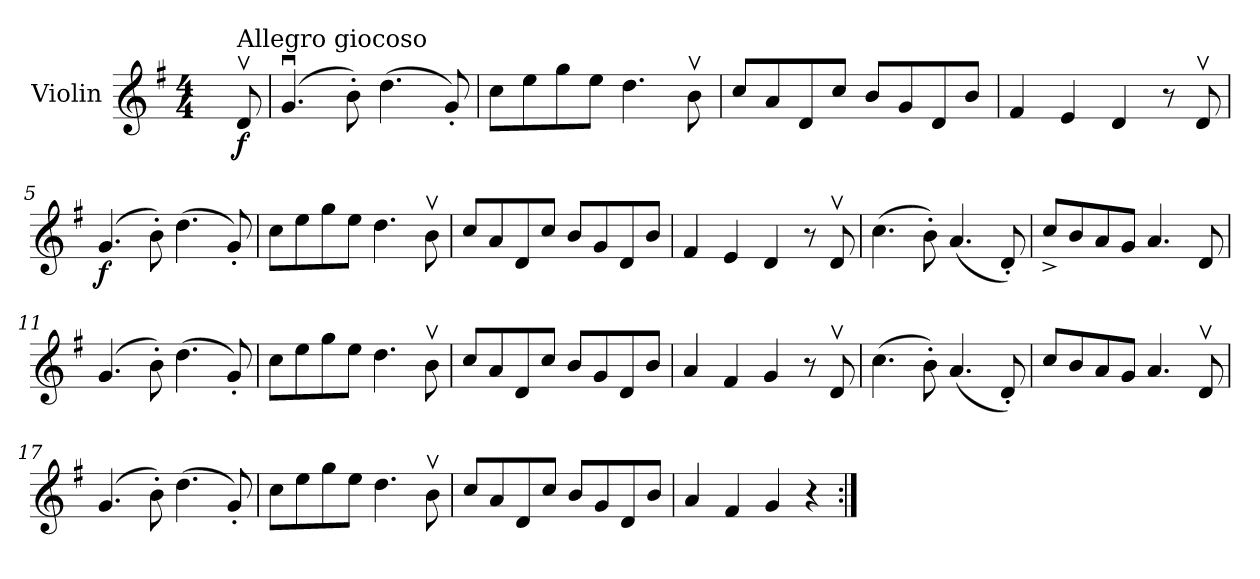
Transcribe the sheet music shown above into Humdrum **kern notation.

**kern	**dynam
*part1	*part1
*staff1	*staff1
*I"Violin	*
*I'Vln	*
*clefG2	*
*k[f#]	*
*G:	*
*M4/4	*
=	=
8ryy	.
!LO:TX:a:t=Allegro giocoso	!
!	!LO:DY:b
8dv/	f
=1	=1
(4.gu/	.
8b'\)	.
(4.dd\	.
8g'/)	.
=2	=2
8cc\L	.
8ee\	.
8gg\	.
8ee\J	.
4.dd\	.
8bv\	.
=3	=3
8cc/L	.
8a/	.
8d/	.
8cc/J	.
8b/L	.
8g/	.
8d/	.
8b/J	.
=4	=4
4f#/	.
4e/	.
4d/	.
8r	.
8dv/	.
!!LO:LB:g=z
=5	=5
!	!LO:DY:b
(4.g/	f
8b'\)	.
(4.dd\	.
8g'/)	.
=6	=6
8cc\L	.
8ee\	.
8gg\	.
8ee\J	.
4.dd\	.
8bv\	.
=7	=7
8cc/L	.
8a/	.
8d/	.
8cc/J	.
8b/L	.
8g/	.
8d/	.
8b/J	.
=8	=8
4f#/	.
4e/	.
4d/	.
8r	.
8dv/	.
!!LO:LB:g=z
=9	=9
(4.cc\	.
8b'\)	.
(4.a/	.
8d'/)	.
=10	=10
8cc^/L	.
8b/	.
8a/	.
8g/J	.
4.a/	.
8d/	.
=11	=11
(4.g/	.
8b'\)	.
(4.dd\	.
8g'/)	.
=12	=12
8cc\L	.
8ee\	.
8gg\	.
8ee\J	.
4.dd\	.
8bv\	.
!!LO:LB:g=z
=13	=13
8cc/L	.
8a/	.
8d/	.
8cc/J	.
8b/L	.
8g/	.
8d/	.
8b/J	.
=14	=14
4a/	.
4f#/	.
4g/	.
8r	.
8dv/	.
=15	=15
(4.cc\	.
8b'\)	.
(4.a/	.
8d'/)	.
=16	=16
8cc/L	.
8b/	.
8a/	.
8g/J	.
4.a/	.
8dv/	.
!!LO:LB:g=z
=17	=17
(4.g/	.
8b'\)	.
(4.dd\	.
8g'/)	.
=18	=18
8cc\L	.
8ee\	.
8gg\	.
8ee\J	.
4.dd\	.
8bv\	.
=19	=19
8cc/L	.
8a/	.
8d/	.
8cc/J	.
8b/L	.
8g/	.
8d/	.
8b/J	.
=20	=20
4a/	.
4f#/	.
4g/	.
4r	.
=:|!	=:|!
*-	*-
